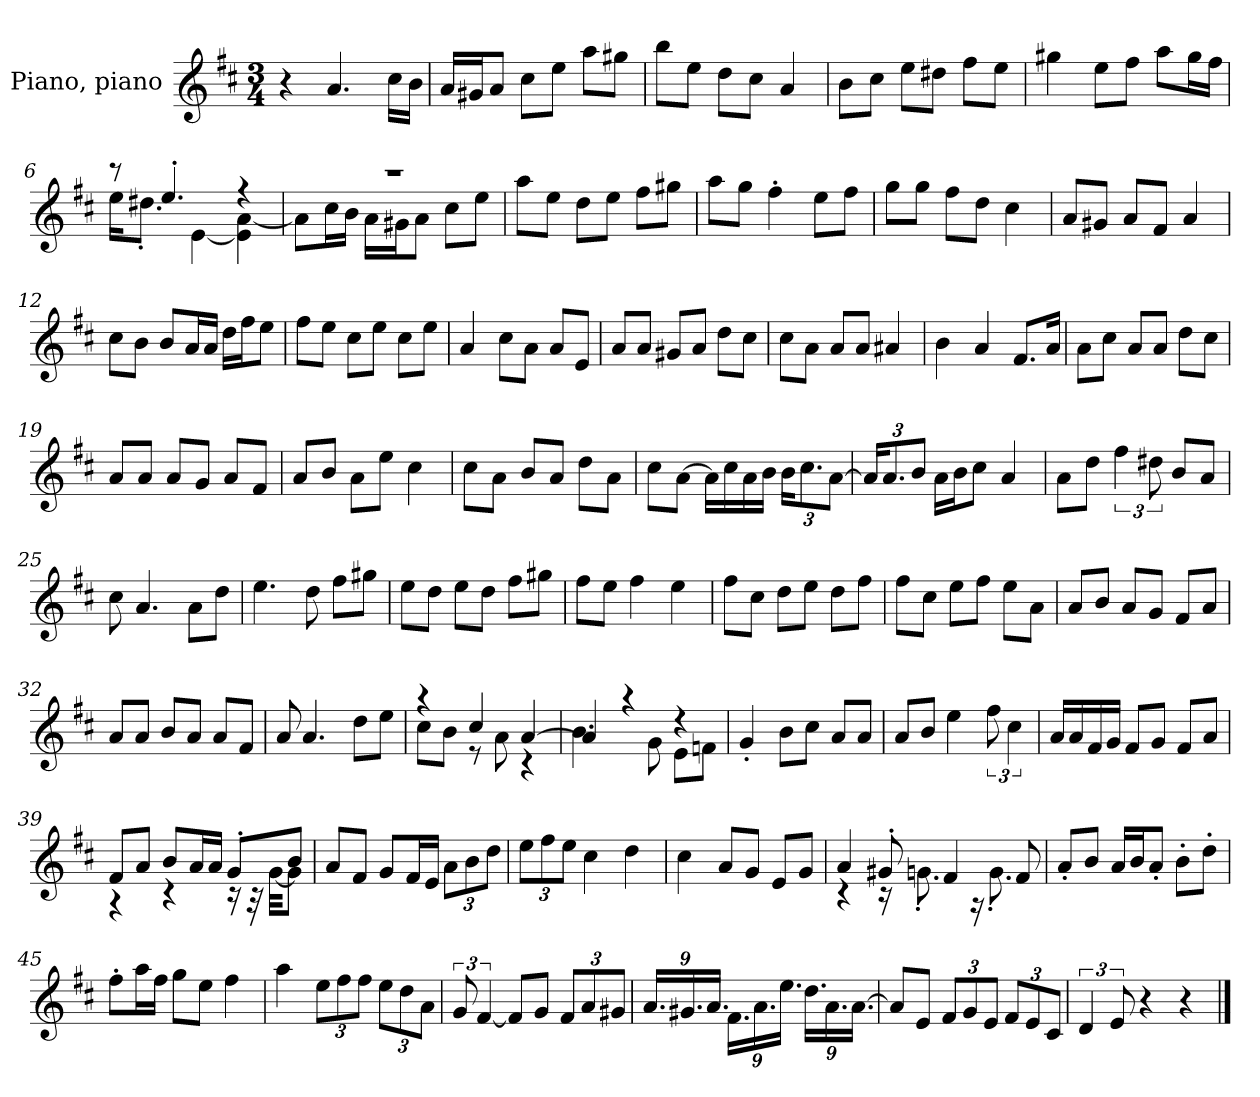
**kern
*part1
*staff1
*I"Piano, piano
*clefG2
*k[f#c#]
*M3/4
*MM69
=1
4r
4.a/
16cc#\LL
16b\JJ
=2
16a/LL
16g#X/J
8a/J
8cc#\L
8ee\J
8aa\L
8gg#X\J
=3
8bb\L
8ee\J
8dd\L
8cc#\J
4a/
=4
8b\L
8cc#\J
8ee\L
8dd#X\J
8ff#\L
8ee\J
=5
4gg#X\
8ee\L
8ff#\J
8aa\L
16gg#\L
16ff#\JJ
=6
*^
8r	16ee\KL
.	8.dd#X'\J
4.ee'/	.
.	[4e\
4r	4e\] [4a\
!!LO:LB:g=z	!!
=7	=7
2.r	8a\L]
.	16cc#\L
.	16b\JJ
.	16a\LL
.	16g#X\J
.	8a\J
.	8cc#\L
.	8ee\J
*v	*v
=8
8aa\L
8ee\J
8dd\L
8ee\J
8ff#\L
8gg#X\J
=9
8aa\L
8gg\J
4ff#'\
8ee\L
8ff#\J
=10
8gg\L
8gg\J
8ff#\L
8dd\J
4cc#\
=11
8a/L
8g#X/J
8a/L
8f#/J
4a/
=12
8cc#\L
8b\J
8b/L
16a/L
16a/JJ
16dd\LL
16ff#\J
8ee\J
!!LO:LB:g=z
=13
8ff#\L
8ee\J
8cc#\L
8ee\J
8cc#\L
8ee\J
=14
4a/
8cc#\L
8a\J
8a/L
8e/J
=15
8a/L
8a/J
8g#X/L
8a/J
8dd\L
8cc#\J
=16
8cc#\L
8a\J
8a/L
8a/J
4a#X/
=17
4b\
4a/
8.f#/L
16a/Jk
=18
8a\L
8cc#\J
8a/L
8a/J
8dd\L
8cc#\J
=19
8a/L
8a/J
8a/L
8g/J
8a/L
8f#/J
!!LO:LB:g=z
=20
8a/L
8b/J
8a\L
8ee\J
4cc#\
=21
8cc#\L
8a\J
8b/L
8a/J
8dd\L
8a\J
=22
8cc#\L
[8a\J
16a\LL]
16cc#\
16a\
16b\JJ
*Xbrackettup
24b\KL
12.cc#\
[12a\J
=23
24a/KL]
12.a/
12b/J
16a\LL
16b\J
8cc#\J
4a/
=24
8a\L
8dd\J
*brackettup
6ff#\
12dd#X\
8b/L
8a/J
=25
8cc#\
4.a/
8a\L
8dd\J
!!LO:LB:g=z
=26
4.ee\
8dd\
8ff#\L
8gg#X\J
=27
8ee\L
8dd\J
8ee\L
8dd\J
8ff#\L
8gg#X\J
=28
8ff#\L
8ee\J
4ff#\
4ee\
=29
8ff#\L
8cc#\J
8dd\L
8ee\J
8dd\L
8ff#\J
=30
8ff#\L
8cc#\J
8ee\L
8ff#\J
8ee\L
8a\J
=31
8a/L
8b/J
8a/L
8g/J
8f#/L
8a/J
=32
8a/L
8a/J
8b/L
8a/J
8a/L
8f#/J
!!LO:LB:g=z
=33
8a/
4.a/
8dd\L
8ee\J
=34
*^
4r	8cc#\L
.	8b\J
4cc#/	8r
.	8a\
[4a/	4r
=35	=35
4a/]	4.b\
4r	.
.	8g\
4r	8e\L
.	8fn\J
*v	*v
=36
4g'/
8b\L
8cc#\J
8a/L
8a/J
=37
8a/L
8b/J
4ee\
12ff#\
6cc#\
=38
16a/LL
16a/
16f#/
16g/JJ
8f#/L
8g/J
8f#/L
8a/J
!!LO:LB:g=z
=39
*^
8f#/L	4r
8a/J	.
8b/L	4r
16a/L	.
16a/JJ	.
8g'/L	16r
.	32r
.	[32g\KKL
8b/J	8g\J]
*v	*v
=40
8a/L
8f#/J
8g/L
16f#/L
16e/JJ
*Xbrackettup
12a\L
12b\
12dd\J
=41
12ee\L
12ff#\
12ee\J
4cc#\
4dd\
=42
4cc#\
8a/L
8g/J
8e/L
8g/J
=43
*^
4a/	4r
8g#X'/	16r
.	8.gn'\
4f#/	.
.	16r
.	8.g'\
8f#/	.
*v	*v
!!LO:LB:g=z
=44
8a'/L
8b/J
16a/LL
16b/J
8a'/J
8b'\L
8dd'\J
=45
8ff#'\L
16aa\L
16ff#\JJ
8gg\L
8ee\J
4ff#\
=46
4aa\
12ee\L
12ff#\
12ff#\J
12ee\L
12dd\
12a\J
=47
*brackettup
12g/
[6f#/
8f#/L]
8g/J
*Xbrackettup
12f#/L
12a/
12g#X/J
=48
18.a/LL
18.g#X/
18.a/JJ
18.f#\LL
18.a\
18.ee\JJ
18.dd\LL
18.a\
[18.a\JJ
!!LO:LB:g=z
=49
8a/L]
8e/J
12f#/L
12g/
12e/J
12f#/L
12e/
12c#/J
=50
*brackettup
6d/
12e/
4r
4r
==
*-
